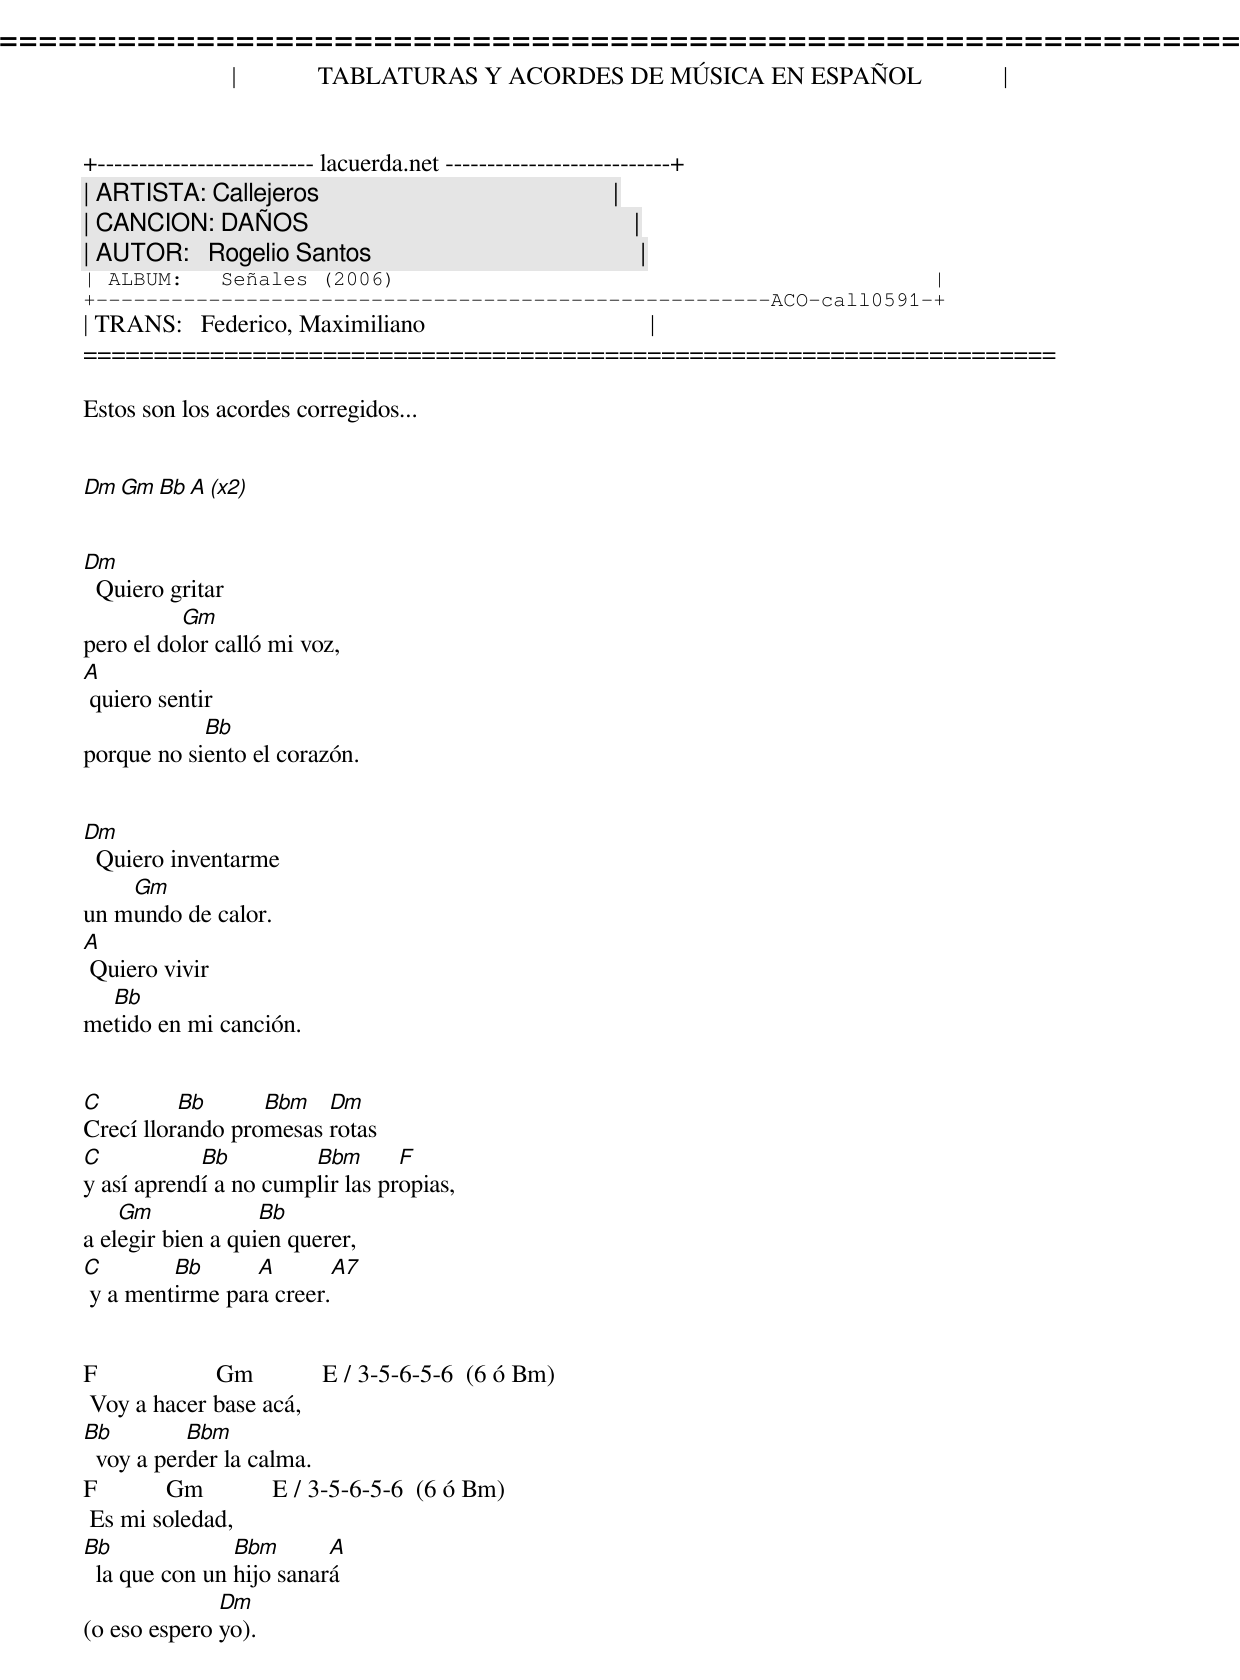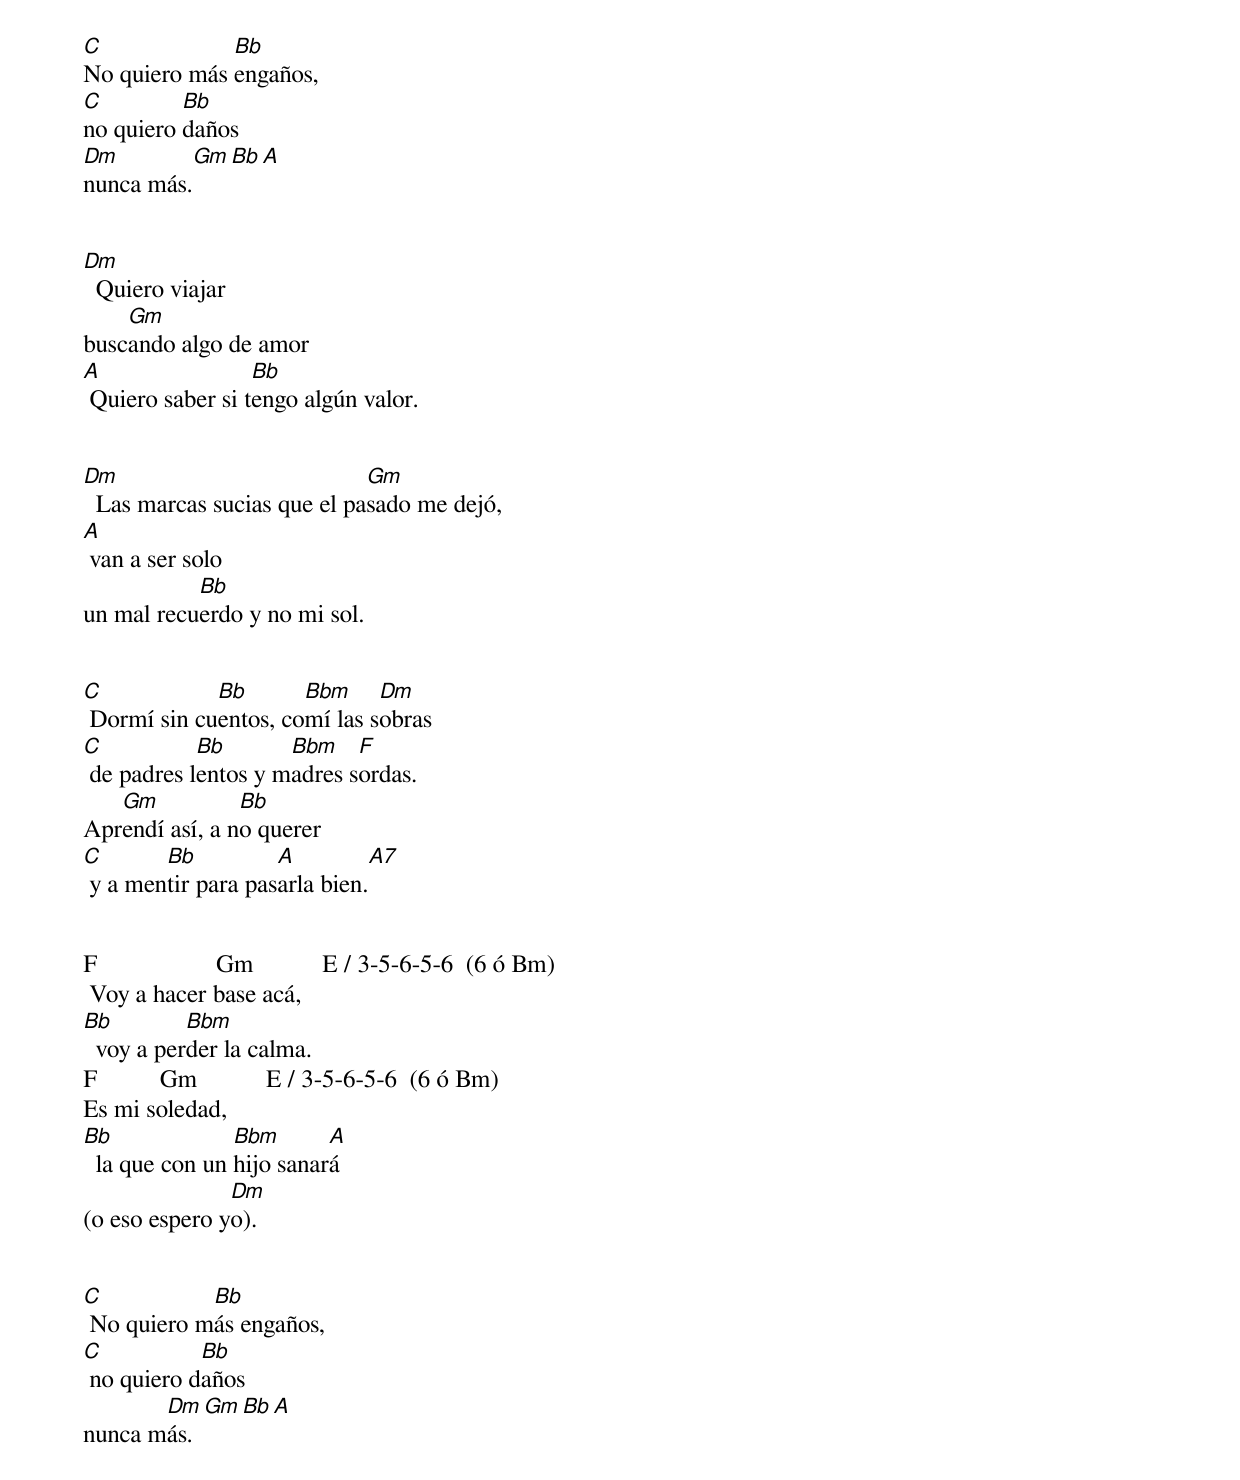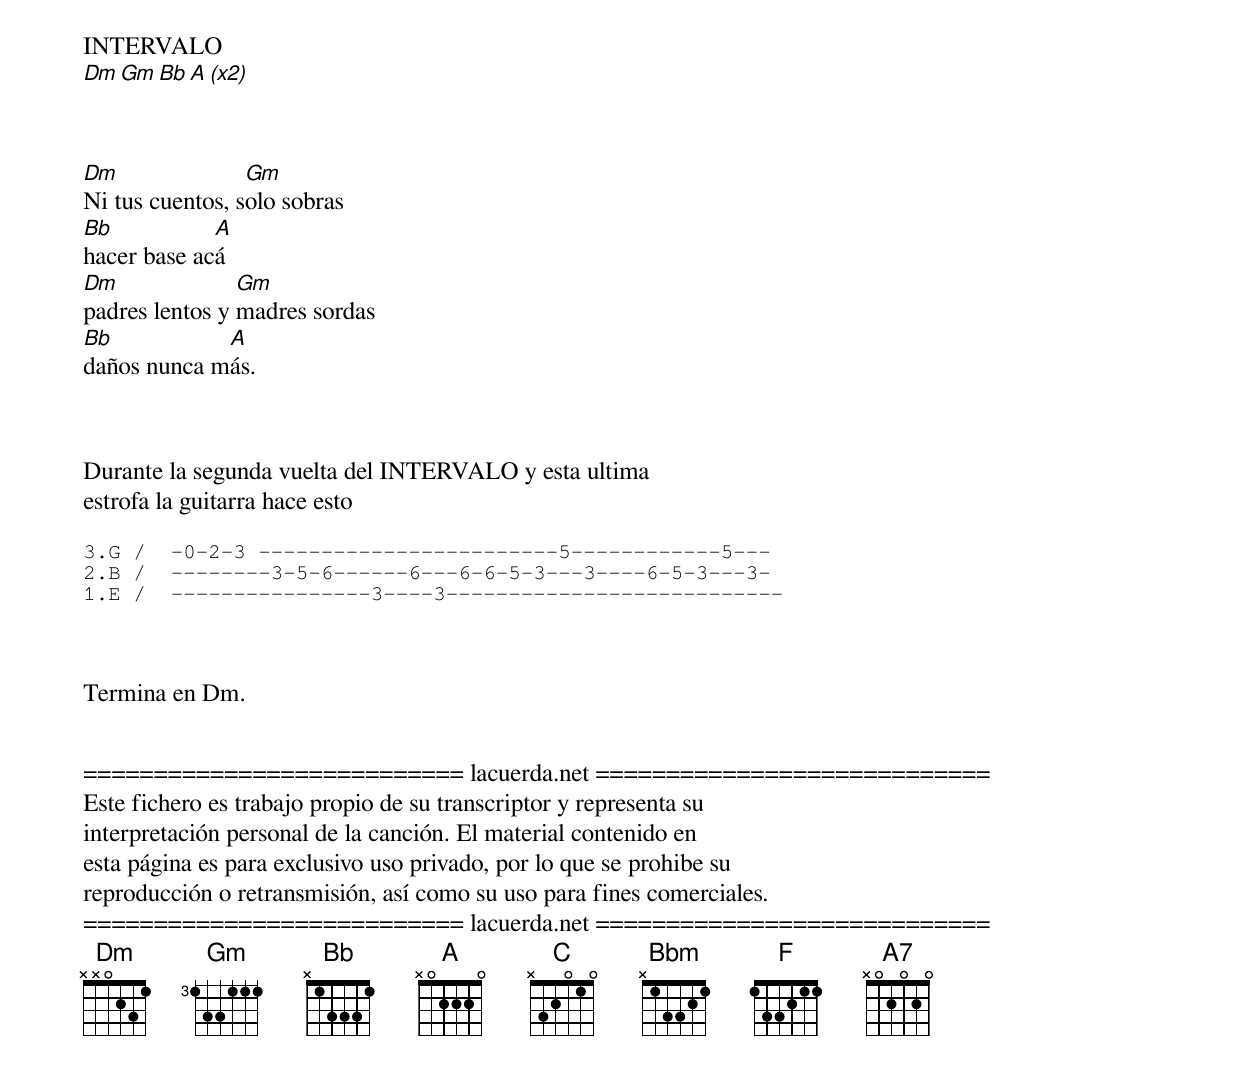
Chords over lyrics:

=====================================================================
|             TABLATURAS Y ACORDES DE MÚSICA EN ESPAÑOL             |
+-------------------------- lacuerda.net ---------------------------+
| ARTISTA: Callejeros                                               |
| CANCION: DAÑOS                                                    |
| AUTOR:   Rogelio Santos                                           |
| ALBUM:   Señales (2006)                                           |
+------------------------------------------------------ACO-call0591-+
| TRANS:   Federico, Maximiliano                                    |
=====================================================================

Estos son los acordes corregidos...


Dm Gm Bb A   (x2)


Dm
  Quiero gritar
          Gm
pero el dolor calló mi voz,
A
 quiero sentir
            Bb
porque no siento el corazón.


Dm
  Quiero inventarme
    Gm
un mundo de calor.
A
 Quiero vivir
  Bb
metido en mi canción.


C         Bb      Bbm   Dm
Crecí llorando promesas rotas
C           Bb         Bbm       F
y así aprendí a no cumplir las propias,
    Gm             Bb
a elegir bien a quien querer,
C        Bb      A         A7
 y a mentirme para creer.


F                   Gm           E / 3-5-6-5-6  (6 ó Bm)
 Voy a hacer base acá,
Bb         Bbm
  voy a perder la calma.
F           Gm           E / 3-5-6-5-6  (6 ó Bm)
 Es mi soledad,
Bb              Bbm       A
  la que con un hijo sanará
              Dm
(o eso espero yo).


C             Bb
No quiero más engaños,
C         Bb
no quiero daños
Dm         Gm Bb A
nunca más.


Dm
  Quiero viajar
    Gm
buscando algo de amor
A                 Bb
 Quiero saber si tengo algún valor.


Dm                           Gm
  Las marcas sucias que el pasado me dejó,
A
 van a ser solo
           Bb
un mal recuerdo y no mi sol.


C            Bb       Bbm     Dm
 Dormí sin cuentos, comí las sobras
C           Bb       Bbm    F
 de padres lentos y madres sordas.
   Gm           Bb
Aprendí así, a no querer
C       Bb          A           A7
 y a mentir para pasarla bien.


F                   Gm           E / 3-5-6-5-6  (6 ó Bm)
 Voy a hacer base acá,
Bb         Bbm
  voy a perder la calma.
F          Gm           E / 3-5-6-5-6  (6 ó Bm)
Es mi soledad,
Bb              Bbm       A
  la que con un hijo sanará
               Dm
(o eso espero yo).


C           Bb
 No quiero más engaños,
C           Bb
 no quiero daños
       Dm    Gm Bb A
nunca más.



INTERVALO
Dm Gm Bb A   (x2)



Dm               Gm
Ni tus cuentos, solo sobras
Bb           A
hacer base acá
Dm              Gm
padres lentos y madres sordas
Bb           A
daños nunca más.



Durante la segunda vuelta del INTERVALO y esta ultima
estrofa la guitarra hace esto

3.G /  -0-2-3 ------------------------5------------5---
2.B /  --------3-5-6------6---6-6-5-3---3----6-5-3---3-
1.E /  ----------------3----3---------------------------



Termina en Dm.


=========================== lacuerda.net ============================
Este fichero es trabajo propio de su transcriptor y representa su
interpretación personal de la canción. El material contenido en
esta página es para exclusivo uso privado, por lo que se prohibe su
reproducción o retransmisión, así como su uso para fines comerciales.
=========================== lacuerda.net ============================
